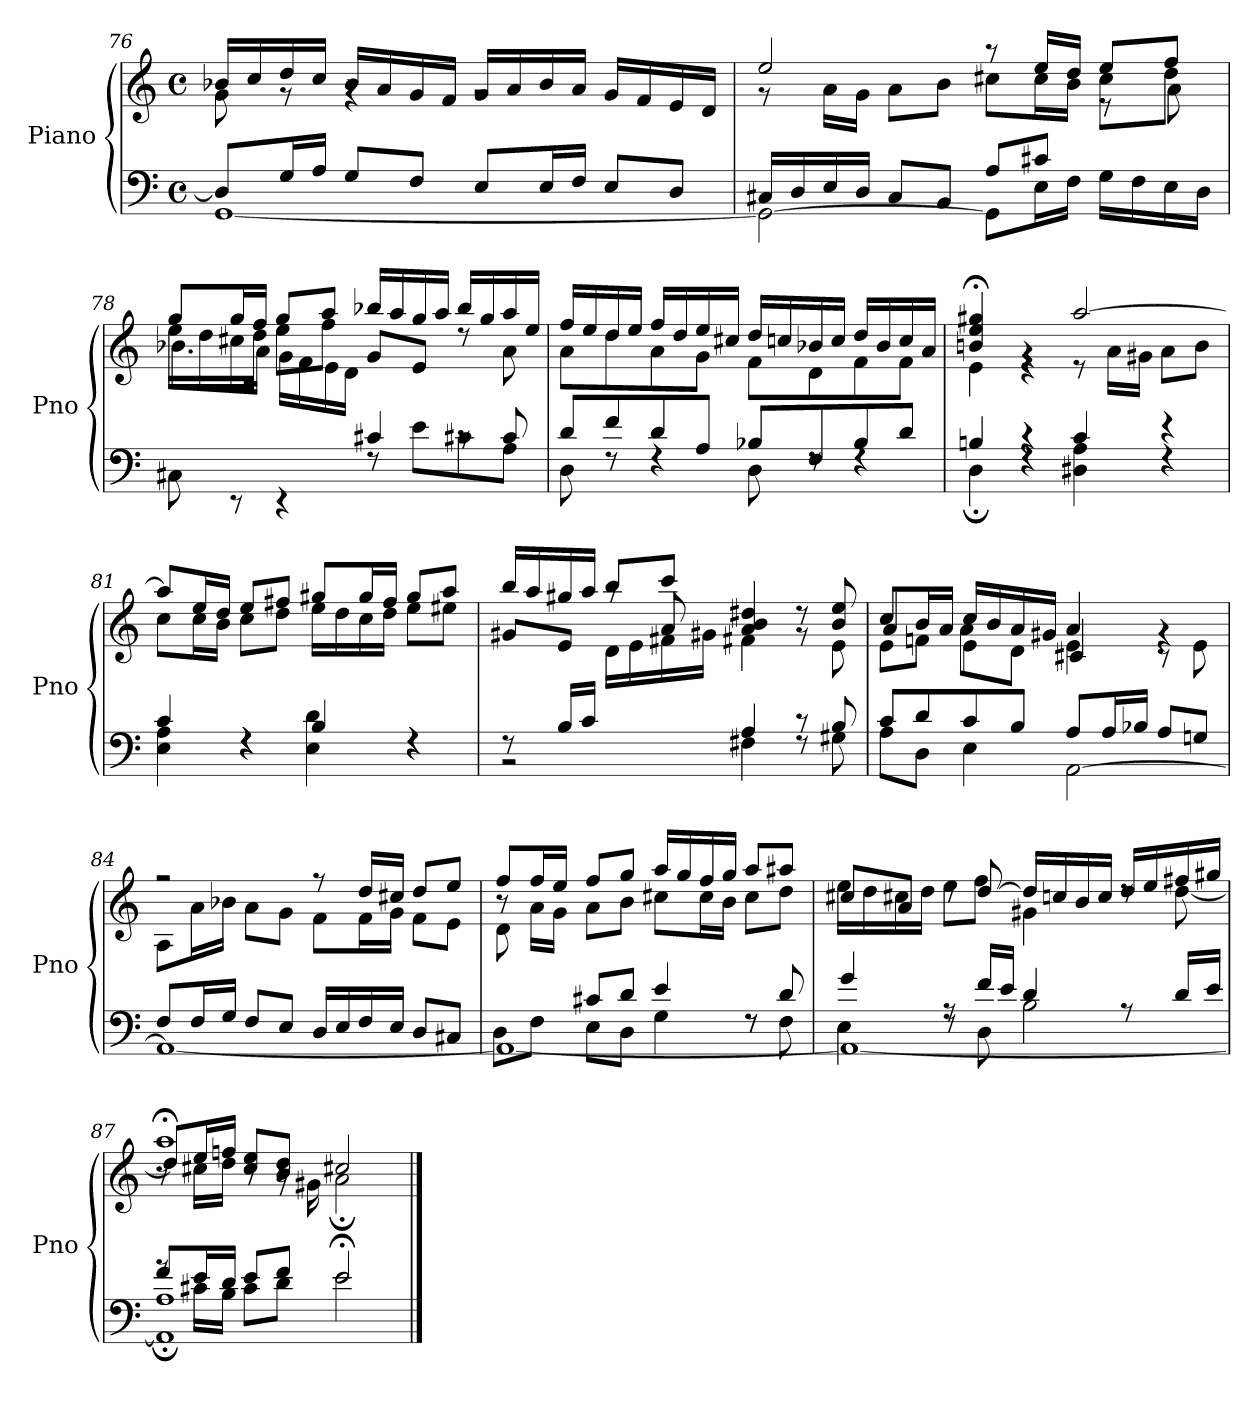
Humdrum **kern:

**kern	**kern
*part1	*part1
*staff2	*staff1
*I"Piano	*
*I'Pno	*
!!LO:LB:g=z
*clefF4	*clefG2
*k[]	*k[]
*M4/4	*M4/4
*met(c)	*met(c)
=76	=76
*^	*^
8D/L]	[1GG	16b-X/LL	8g\
.	.	16cc/	.
16G/L	.	16dd/	8rg
16A/JJ	.	16cc/JJ	.
8G/L	.	16b-/LL	4rg
.	.	16a/	.
8F/J	.	16g/	.
.	.	16f/JJ	.
8E/L	.	16g/LL	2rg
.	.	16a/	.
16E/L	.	16b-/	.
16F/JJ	.	16a/JJ	.
8E/L	.	16g/LL	.
.	.	16f/	.
8D/J	.	16e/	.
.	.	16d/JJ	.
!!LO:LB:g=z
=77	=77	=77	=77
*	*^	*^	*^
2.ryy	16C#X/LL	2GG\_	2ee/	8r	2.ryy	2.ryy
.	16D/	.	.	.	.	.
.	16E/	.	.	16a\LL	.	.
.	16D/JJ	.	.	16g\JJ	.	.
.	8C#/L	.	.	8a\L	.	.
.	8BB/J	.	.	8b\J	.	.
.	8A/L	8GG\L]	8r	8cc#X\L	.	.
.	8c#X/J	16E\L	16ee/LL	16cc#\L	.	.
.	.	16F\JJ	16dd/JJ	16b\JJ	.	.
4ryy	16G\LL	4ryy	8ee/L	8cc#\L	8re	4ryy
.	16F\	.	.	.	.	.
.	16E\	.	8ff/J	8dd\J	8a\	.
.	16D\JJ	.	.	.	.	.
=78	=78	=78	=78	=78	=78	=78
2ryy	8C#X\	2ryy	8gg/L	16ee\LL	8.b-X\L	2ryy
.	.	.	.	16dd\	.	.
.	8rEE	.	16gg/L	16cc#X\	.	.
.	.	.	16ff/JJ	16dd\JJ	16a\Jk	.
.	4rEE	.	8gg/L	8ee\L	16g\LL	.
.	.	.	.	.	16f\	.
.	.	.	8aa/J	8ff\J	16e\	.
.	.	.	.	.	16d\JJ	.
2ryy	4c#X/	8rF	16bb-X/LL	8g/L	2ryy	2ryy
.	.	.	16aa/	.	.	.
.	.	8e\L	16gg/	8e/J	.	.
.	.	.	16aa/JJ	.	.	.
.	8rc	8c#X\	16bb-/LL	8rdd	.	.
.	.	.	16gg/	.	.	.
.	8c#/	8A\J	16aa/	8a\	.	.
.	.	.	16ee/JJ	.	.	.
*	*v	*v	*	*	*	*
*	*	*	*v	*v	*v
!!LO:LB:g=z
=79	=79	=79	=79
8d/L	8D\	16ff/LL	8a\L
.	.	16ee/	.
8f/	8rF	16dd/	8dd\
.	.	16ee/JJ	.
8d/	4rF	16ff/LL	8a\
.	.	16dd/	.
8A/J	.	16ee/	8g\J
.	.	16cc#X/JJ	.
8B-X/L	8D\	16dd/LL	8f\L
.	.	16ccn/	.
8F/	8rF	16b-X/	8d\
.	.	16cc/JJ	.
8B-/	4rF	16dd/LL	8f\
.	.	16b-/	.
8d/J	.	16cc/	8f\J
.	.	16a/JJ	.
=80	=80	=80	=80
4Bn/	4D;\	4bn/;< 4ee/;< 4gg#X/;<	4e\
4r	4rF	4rg	4r
4c/	4D#X\ 4A\	[2aa/	8r
.	.	.	16a\LL
.	.	.	16g#X\JJ
4r	4rF	.	8a\L
.	.	.	8b\J
=81	=81	=81	=81
4c/	4E\ 4A\	8aa/L]	8cc\L
.	.	16ee/L	16cc\L
.	.	16dd/JJ	16b\JJ
4rF	4rF	8ee/L	8cc\L
.	.	8ff#X/J	8dd\J
4B/	4E\ 4d\	8gg#X/L	16ee\LL
.	.	.	16dd\
.	.	16gg#/L	16cc\
.	.	16ff#/JJ	16dd\JJ
4rF	4rF	8gg#/L	8ee\L
.	.	8aa/J	8ee#Xi\J
!!LO:PB:g=z
=82	=82	=82	=82
*	*	*	*^
8rF	2r	16bb/LL	8g#X/L	4ryy
.	.	16aa/	.	.
16B/LL	.	16gg#X/	8e/J	.
16c/JJ	.	16aa/JJ	.	.
4ryy	.	8bb/L	8raa	16d\LL
.	.	.	.	16e\
.	.	8ccc/J	8a/	16f#X\
.	.	.	.	16g#X\JJ
4A/	4F#X\	4a/ 4b/ 4dd#X/	4f#X\	2ryy
8r	8rF	8rg	8rdd	.
8B/	8G#X\	8b/ 8ee/	8e\	.
=83	=83	=83	=83	=83
*	*^	*	*	*
2.ryy	8c/L	8A\L	8cc/L	8e\L	4a/
.	8d/	8D\J	16b/L	8fn\J	.
.	.	.	16a/JJ	.	.
.	8c/	4E\	16cc/LL	4e\	8a\L
.	.	.	16b/	.	.
.	8B/J	.	16a/	.	8d\J
.	.	.	16g#X/JJ	.	.
.	8A/L	[2AA\	4a/	4e\	4c#X/
.	16A/L	.	.	.	.
.	16B-X/JJ	.	.	.	.
4ryy	8A/L	.	4rg	8r	4ryy
.	8Gn/J	.	.	8e\	.
*	*v	*v	*	*	*
*	*	*	*v	*v
=84	=84	=84	=84
8F/L	1AA_	2r	8A\L
16F/L	.	.	16a\L
16G/JJ	.	.	16b-X\JJ
8F/L	.	.	8a\L
8E/J	.	.	8g\J
16D/LL	.	8r	8f\L
16E/	.	.	.
16F/	.	16dd/LL	16f\L
16E/JJ	.	16cc#X/JJ	16g\JJ
8D/L	.	8dd/L	8f\L
8C#X/J	.	8ee/J	8e\J
!!LO:LB:g=z
=85	=85	=85	=85
*	*^	*	*^
8ryy	1AA_	8D\L	8ff/L	8r	8d\L
16A/L	.	8F\J	16ff/L	16a\LL	2..ryy
16B/JJ	.	.	16ee/JJ	16g\JJ	.
8c#X/L	.	8E\L	8ff/L	8a\L	.
8d/J	.	8D\J	8gg/J	8b\J	.
4e/	.	4G\	16aa/LL	8cc#X\L	.
.	.	.	16gg/	.	.
.	.	.	16ff/	16cc#\L	.
.	.	.	16gg/JJ	16b\JJ	.
8rF	.	8rF	8aa/L	8cc#\L	.
8d/	.	8F\	8aa#Xi/J	8dd\J	.
*	*	*	*	*v	*v
=86	=86	=86	=86	=86
4g/	1AA_	4E\	8cc#X/L	16ee\LL
.	.	.	.	16dd\
.	.	.	8a/J	16cc#X\
.	.	.	.	16dd\JJ
8rA	.	8rF	8rdd	8ee\L
16f/LL	.	8D\	[8dd/	8ff\J
16e/JJ	.	.	.	.
4d/	.	2B\	16dd/LL]	4g#X\
.	.	.	16ccn/	.
.	.	.	16b/	.
.	.	.	16cc/JJ	.
8rA	.	.	16dd/LL	8rdd
.	.	.	16ee/	.
16d/LL	.	.	16ff#X/	[8dd\
16e/JJ	.	.	16gg#X/JJ	.
=87	=87	=87	=87	=87
*	*	*	*	*^
8f/L	1AA]; 1A;	8rg	1aa;<	8dd/L]	8r
16e/L	.	16c#X\LL	.	16ee/L	16cc#X\LL
16d/JJ	.	16B\JJ	.	16ffn/JJ	16dd\JJ
8e/L	.	8c#\L	.	8cc#/ 8ee/L	8r
8f/J	.	8d\J	.	8b/ 8dd/J	16r
.	.	.	.	.	16g#X\
2e/	.	2e;\	.	2cc#X;</	2a\
*v	*v	*v	*	*	*
*	*v	*v	*v
==	==
*-	*-
